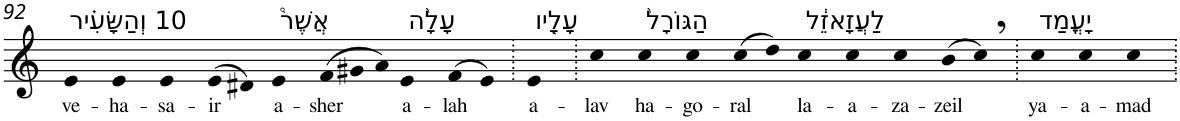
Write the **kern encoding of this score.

**kern	**text
*part1	*part1
*staff1	*staff1
*I"Piano	*
*I'Pno	*
!!LO:PB:g=z
*clefG2	*
*k[]	*
=92	=92
!LO:TX:a:t=10 וְהַשָּׂעִ֗יר	!
!	!LO:LY:b
4e	ve-
!	!LO:LY:b
4e	-ha-
!	!LO:LY:b
4e	-sa-
!	!LO:LY:b
(>8e	-ir
8d#X)	.
!LO:TX:a:t=אֲשֶׁר֩	!
!	!LO:LY:b
4e	a-
*Xtuplet	*
!	!LO:LY:b
(>12f	-sher
12g#X	.
12a)	.
!LO:TX:a:t=עָלָ֨ה	!
!	!LO:LY:b
4e	a-
!	!LO:LY:b
(>8f	-lah
8e)	.
=93.	=93.
!LO:TX:a:t=עָלָ֤יו	!
!	!LO:LY:b
4e	a-
=94.	=94.
!	!LO:LY:b
4cc	-lav
!LO:TX:a:t=הַגּוֹרָל֙	!
!	!LO:LY:b
4cc	ha-
!	!LO:LY:b
4cc	-go-
!	!LO:LY:b
(>8cc	-ral
8dd)	.
!LO:TX:a:t=לַעֲזָאזֵ֔ל	!
!	!LO:LY:b
4cc	la-
!	!LO:LY:b
4cc	-a-
!	!LO:LY:b
4cc	-za-
!	!LO:LY:b
(>8b	-zeil
8cc,)	.
=95.	=95.
!LO:TX:a:t=יָעֳמַד	!
!	!LO:LY:b
4cc	ya-
!	!LO:LY:b
4cc	-a-
!	!LO:LY:b
4cc	-mad
=.	=.
*-	*-
